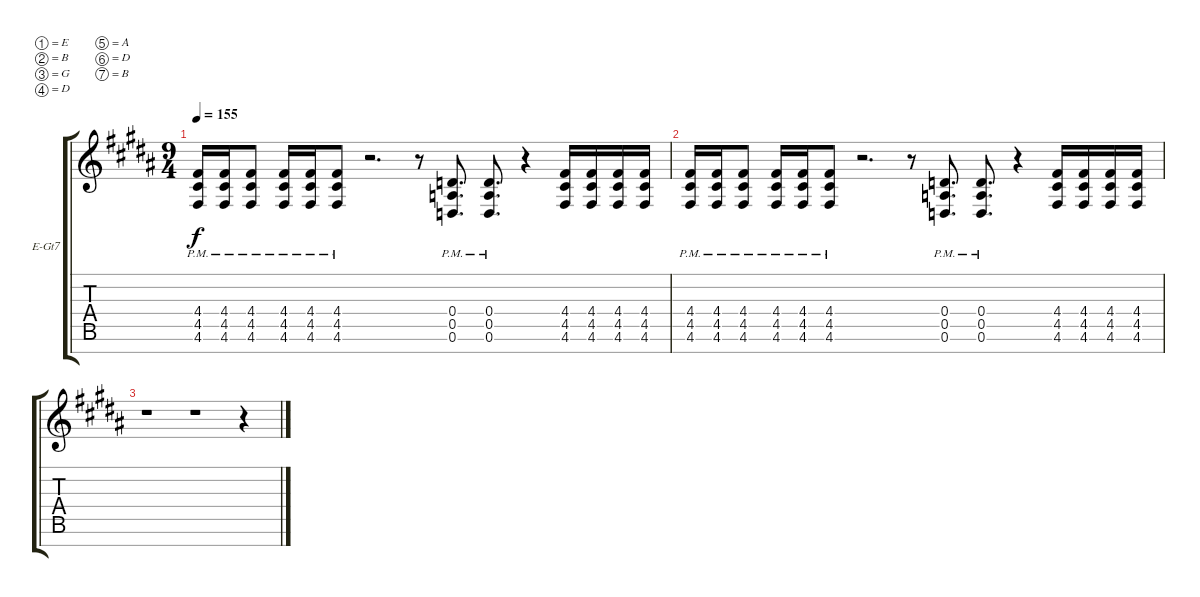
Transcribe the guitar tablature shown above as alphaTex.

\bracketExtendMode groupsimilarinstruments
\firstSystemTrackNameOrientation horizontal
\otherSystemsTrackNameOrientation horizontal
\track ("Javier Reyes - Rhythm" "E-Gt7") {instrument distortionguitar}
\staff {score tabs}
\tuning (E4 B3 G3 D3 A2 D2 B1)
\ts (9 4)
\tempo 155
\clef g2
\ks b
(4.4{pm} 4.5{pm} 4.6{pm}).16{dy f} (4.4{pm} 4.5{pm} 4.6{pm}).16 (4.4{pm} 4.5{pm} 4.6{pm}).8 (4.4{pm} 4.5{pm} 4.6{pm}).16 (4.4{pm} 4.5{pm} 4.6{pm}).16 (4.4{pm} 4.5{pm} 4.6{pm}).8 r.2{d} r.8 (0.4{pm} 0.5{pm} 0.6{pm}).8{d} (0.4{pm} 0.5{pm} 0.6{pm}).8{d} r.4 (4.4 4.5 4.6).16 (4.4 4.5 4.6).16 (4.4 4.5 4.6).16 (4.4 4.5 4.6).16 |
(4.4{pm} 4.5{pm} 4.6{pm}).16 (4.4{pm} 4.5{pm} 4.6{pm}).16 (4.4{pm} 4.5{pm} 4.6{pm}).8 (4.4{pm} 4.5{pm} 4.6{pm}).16 (4.4{pm} 4.5{pm} 4.6{pm}).16 (4.4{pm} 4.5{pm} 4.6{pm}).8 r.2{d} r.8 (0.4{pm} 0.5{pm} 0.6{pm}).8{d} (0.4{pm} 0.5{pm} 0.6{pm}).8{d} r.4 (4.4 4.5 4.6).16 (4.4 4.5 4.6).16 (4.4 4.5 4.6).16 (4.4 4.5 4.6).16 |
r.1 r.1 r.4
